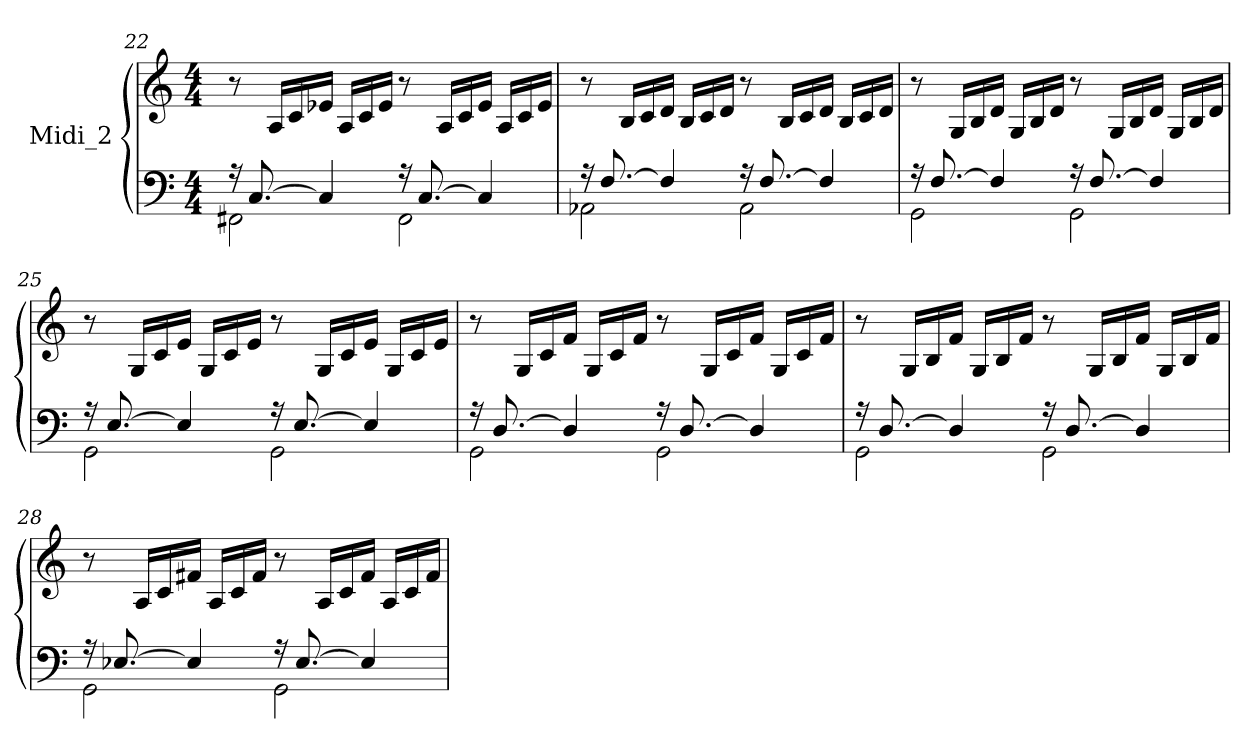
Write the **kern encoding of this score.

**kern	**kern
*part1	*part1
*staff2	*staff1
*I"Midi_2	*
*clefF4	*clefG2
*k[]	*k[]
*C:	*C:
*M4/4	*M4/4
=22	=22
*^	*
16r	2FF#X\	8r
[8.C/	.	.
.	.	16ALL
.	.	16c
4C/]	.	16e-XJJ
.	.	16ALL
.	.	16c
.	.	16e-JJ
16r	2FF#\	8r
[8.C/	.	.
.	.	16ALL
.	.	16c
4C/]	.	16e-JJ
.	.	16ALL
.	.	16c
.	.	16e-JJ
=23	=23	=23
16r	2AA-X\	8r
[8.F/	.	.
.	.	16BLL
.	.	16c
4F/]	.	16dJJ
.	.	16BLL
.	.	16c
.	.	16dJJ
16r	2AA-\	8r
[8.F/	.	.
.	.	16BLL
.	.	16c
4F/]	.	16dJJ
.	.	16BLL
.	.	16c
.	.	16dJJ
!!LO:LB:g=z
=24	=24	=24
16r	2GG\	8r
[8.F/	.	.
.	.	16GLL
.	.	16B
4F/]	.	16dJJ
.	.	16GLL
.	.	16B
.	.	16dJJ
16r	2GG\	8r
[8.F/	.	.
.	.	16GLL
.	.	16B
4F/]	.	16dJJ
.	.	16GLL
.	.	16B
.	.	16dJJ
=25	=25	=25
16r	2GG\	8r
[8.E/	.	.
.	.	16GLL
.	.	16c
4E/]	.	16eJJ
.	.	16GLL
.	.	16c
.	.	16eJJ
16r	2GG\	8r
[8.E/	.	.
.	.	16GLL
.	.	16c
4E/]	.	16eJJ
.	.	16GLL
.	.	16c
.	.	16eJJ
=26	=26	=26
16r	2GG\	8r
[8.D/	.	.
.	.	16GLL
.	.	16c
4D/]	.	16fJJ
.	.	16GLL
.	.	16c
.	.	16fJJ
16r	2GG\	8r
[8.D/	.	.
.	.	16GLL
.	.	16c
4D/]	.	16fJJ
.	.	16GLL
.	.	16c
.	.	16fJJ
!!LO:LB:g=z
=27	=27	=27
16r	2GG\	8r
[8.D/	.	.
.	.	16GLL
.	.	16B
4D/]	.	16fJJ
.	.	16GLL
.	.	16B
.	.	16fJJ
16r	2GG\	8r
[8.D/	.	.
.	.	16GLL
.	.	16B
4D/]	.	16fJJ
.	.	16GLL
.	.	16B
.	.	16fJJ
=28	=28	=28
16r	2GG\	8r
[8.E-X/	.	.
.	.	16ALL
.	.	16c
4E-/]	.	16f#XJJ
.	.	16ALL
.	.	16c
.	.	16f#JJ
16r	2GG\	8r
[8.E-/	.	.
.	.	16ALL
.	.	16c
4E-/]	.	16f#JJ
.	.	16ALL
.	.	16c
.	.	16f#JJ
*v	*v	*
=	=
*-	*-
